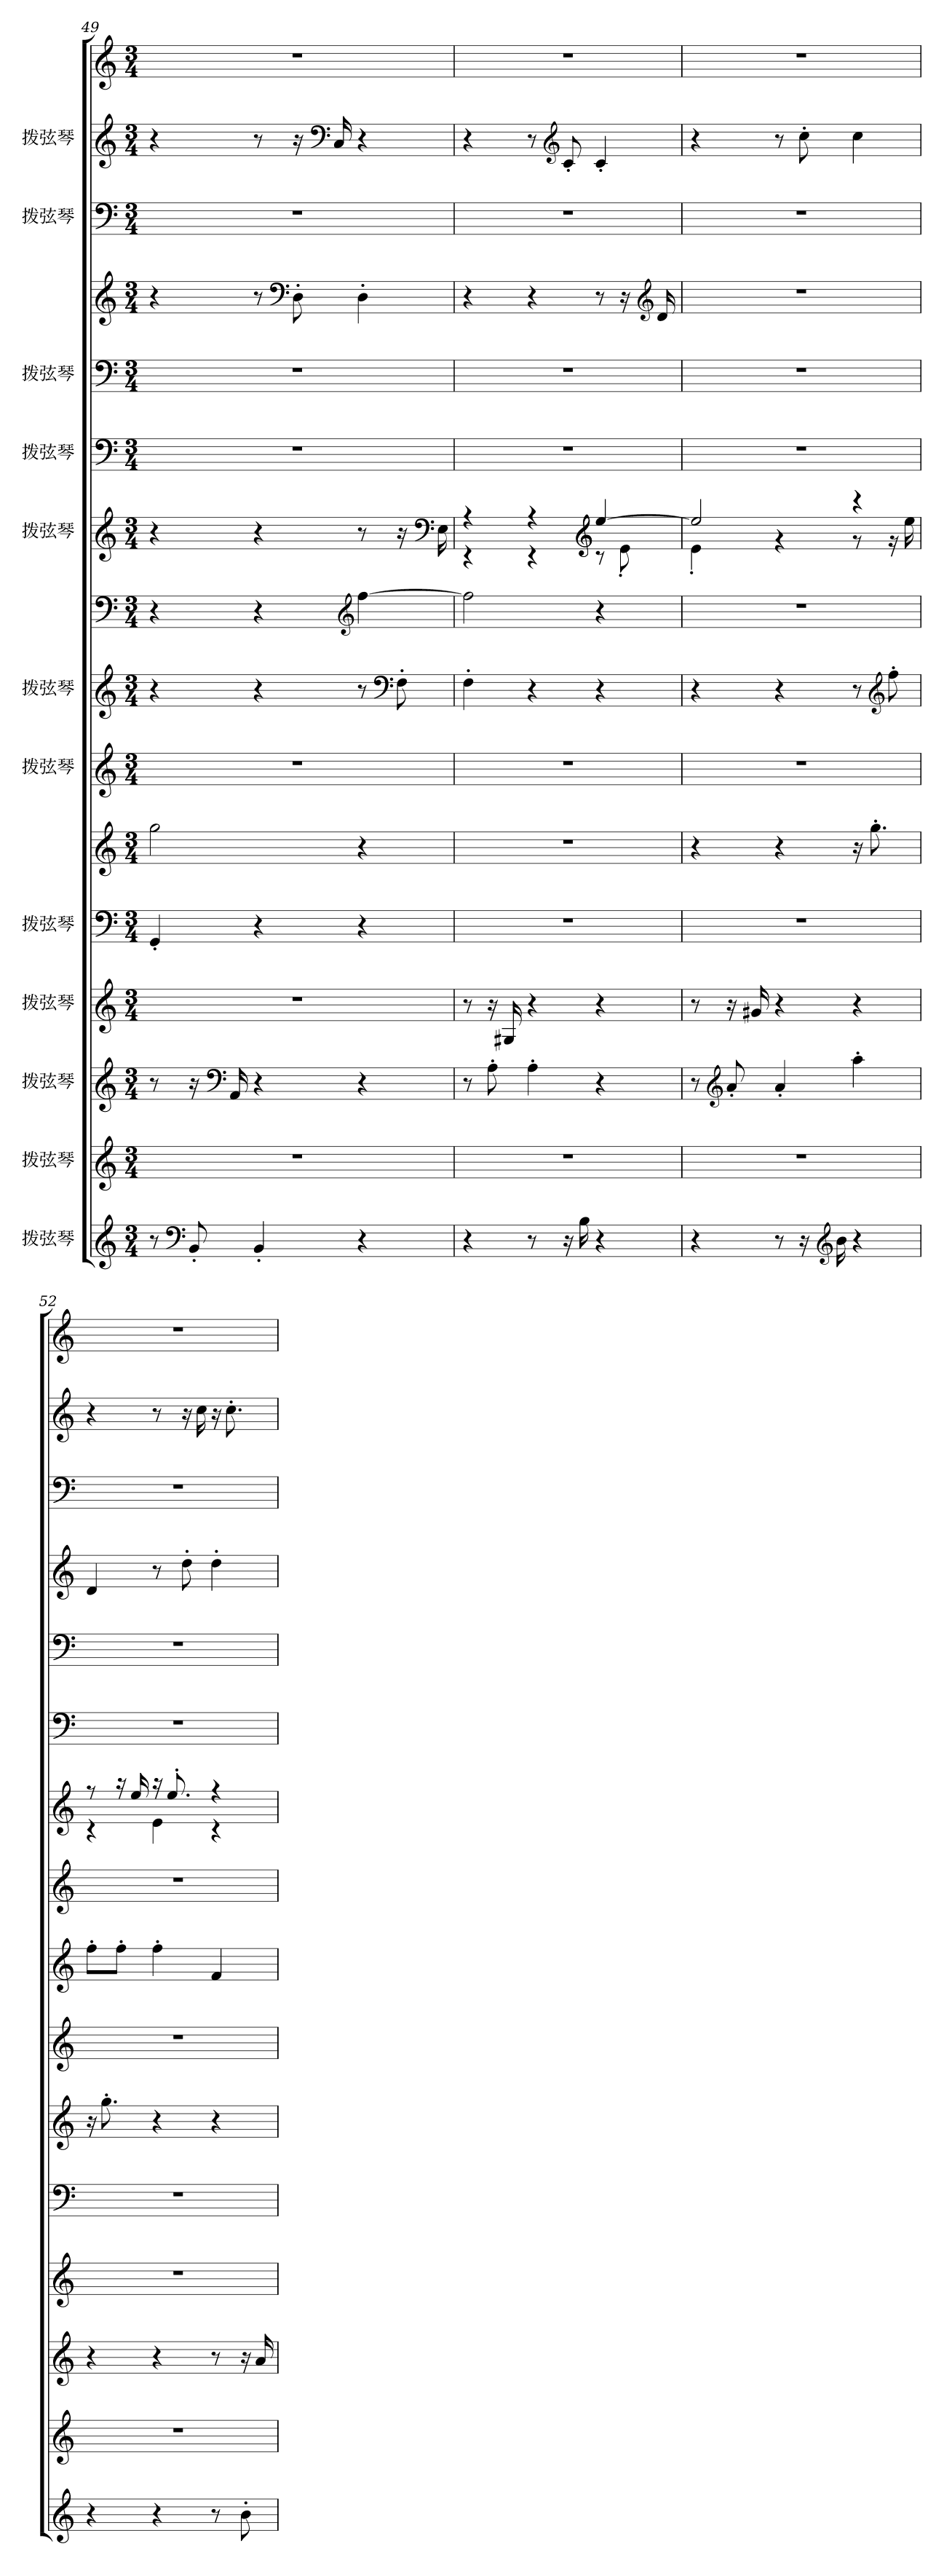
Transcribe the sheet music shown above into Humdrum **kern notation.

**kern	**kern	**kern	**kern	**kern	**kern	**kern	**kern	**kern	**kern	**kern	**kern	**kern	**kern	**kern	**kern
*part12	*part11	*part10	*part9	*part8	*part8	*part7	*part6	*part6	*part5	*part4	*part3	*part3	*part2	*part1	*part1
*staff16	*staff15	*staff14	*staff13	*staff12	*staff11	*staff10	*staff9	*staff8	*staff7	*staff6	*staff5	*staff4	*staff3	*staff2	*staff1
*I"拨弦琴	*I"拨弦琴	*I"拨弦琴	*I"拨弦琴	*I"拨弦琴	*	*I"拨弦琴	*I"拨弦琴	*	*I"拨弦琴	*I"拨弦琴	*I"拨弦琴	*	*I"拨弦琴	*I"拨弦琴	*
*clefG2	*clefG2	*clefG2	*clefG2	*clefF4	*clefG2	*clefG2	*clefG2	*clefF4	*clefG2	*clefF4	*clefF4	*clefG2	*clefF4	*clefG2	*clefG2
*k[]	*k[]	*k[]	*k[]	*k[]	*k[]	*k[]	*k[]	*k[]	*k[]	*k[]	*k[]	*k[]	*k[]	*k[]	*k[]
*M3/4	*M3/4	*M3/4	*M3/4	*M3/4	*M3/4	*M3/4	*M3/4	*M3/4	*M3/4	*M3/4	*M3/4	*M3/4	*M3/4	*M3/4	*M3/4
=49	=49	=49	=49	=49	=49	=49	=49	=49	=49	=49	=49	=49	=49	=49	=49
8r	2.r	8r	2.r	4GG'/	2gg\	2.r	4r	4r	4r	2.r	2.r	4r	2.r	4r	2.r
*clefF4	*	*	*	*	*	*	*	*	*	*	*	*	*	*	*
8BB'/	.	16r	.	.	.	.	.	.	.	.	.	.	.	.	.
*	*	*clefF4	*	*	*	*	*	*	*	*	*	*	*	*	*
.	.	16AA/	.	.	.	.	.	.	.	.	.	.	.	.	.
4BB'/	.	4r	.	4r	.	.	4r	4r	4r	.	.	8r	.	8r	.
*	*	*	*	*	*	*	*	*	*	*	*	*clefF4	*	*	*
.	.	.	.	.	.	.	.	.	.	.	.	8D'\	.	16r	.
*	*	*	*	*	*	*	*	*	*	*	*	*	*	*clefF4	*
.	.	.	.	.	.	.	.	.	.	.	.	.	.	16C/	.
*	*	*	*	*	*	*	*	*clefG2	*	*	*	*	*	*	*
4r	.	4r	.	4r	4r	.	8r	[4ff\	8r	.	.	4D'\	.	4r	.
*	*	*	*	*	*	*	*clefF4	*	*	*	*	*	*	*	*
.	.	.	.	.	.	.	8F'\	.	16r	.	.	.	.	.	.
*	*	*	*	*	*	*	*	*	*clefF4	*	*	*	*	*	*
.	.	.	.	.	.	.	.	.	16E\	.	.	.	.	.	.
!!LO:PB:g=z
=50	=50	=50	=50	=50	=50	=50	=50	=50	=50	=50	=50	=50	=50	=50	=50
*	*	*	*	*	*	*	*	*	*^	*	*	*	*	*	*
4r	2.r	8r	8r	2.r	2.r	2.r	4F'\	2ff\]	4r	4r	2.r	2.r	4r	2.r	4r	2.r
.	.	8A'\	16r	.	.	.	.	.	.	.	.	.	.	.	.	.
.	.	.	16G#X/	.	.	.	.	.	.	.	.	.	.	.	.	.
8r	.	4A'\	4r	.	.	.	4r	.	4r	4r	.	.	4r	.	8r	.
*	*	*	*	*	*	*	*	*	*	*	*	*	*	*	*clefG2	*
16r	.	.	.	.	.	.	.	.	.	.	.	.	.	.	8c'/	.
16B\	.	.	.	.	.	.	.	.	.	.	.	.	.	.	.	.
*	*	*	*	*	*	*	*	*	*clefG2	*	*	*	*	*	*	*
4r	.	4r	4r	.	.	.	4r	4r	[4ee/	8r	.	.	8r	.	4c'/	.
.	.	.	.	.	.	.	.	.	.	8e'\	.	.	16r	.	.	.
*	*	*	*	*	*	*	*	*	*	*	*	*	*clefG2	*	*	*
.	.	.	.	.	.	.	.	.	.	.	.	.	16d/	.	.	.
=51	=51	=51	=51	=51	=51	=51	=51	=51	=51	=51	=51	=51	=51	=51	=51	=51
4r	2.r	8r	8r	2.r	4r	2.r	4r	2.r	2ee/]	4e'\	2.r	2.r	2.r	2.r	4r	2.r
*	*	*clefG2	*	*	*	*	*	*	*	*	*	*	*	*	*	*
.	.	8a'/	16r	.	.	.	.	.	.	.	.	.	.	.	.	.
.	.	.	16g#X/	.	.	.	.	.	.	.	.	.	.	.	.	.
8r	.	4a'/	4r	.	4r	.	4r	.	.	4r	.	.	.	.	8r	.
16r	.	.	.	.	.	.	.	.	.	.	.	.	.	.	8cc'\	.
*clefG2	*	*	*	*	*	*	*	*	*	*	*	*	*	*	*	*
16b\	.	.	.	.	.	.	.	.	.	.	.	.	.	.	.	.
4r	.	4aa'\	4r	.	16r	.	8r	.	4r	8r	.	.	.	.	4cc\	.
.	.	.	.	.	8.gg'\	.	.	.	.	.	.	.	.	.	.	.
*	*	*	*	*	*	*	*clefG2	*	*	*	*	*	*	*	*	*
.	.	.	.	.	.	.	8ff'\	.	.	16r	.	.	.	.	.	.
.	.	.	.	.	.	.	.	.	.	16ee\	.	.	.	.	.	.
=52	=52	=52	=52	=52	=52	=52	=52	=52	=52	=52	=52	=52	=52	=52	=52	=52
4r	2.r	4r	2.r	2.r	16r	2.r	8ff'\L	2.r	8r	4r	2.r	2.r	4d/	2.r	4r	2.r
.	.	.	.	.	8.gg'\	.	.	.	.	.	.	.	.	.	.	.
.	.	.	.	.	.	.	8ff'\J	.	16r	.	.	.	.	.	.	.
.	.	.	.	.	.	.	.	.	16ee/	.	.	.	.	.	.	.
4r	.	4r	.	.	4r	.	4ff'\	.	16r	4e\	.	.	8r	.	8r	.
.	.	.	.	.	.	.	.	.	8.ee'/	.	.	.	.	.	.	.
.	.	.	.	.	.	.	.	.	.	.	.	.	8dd'\	.	16r	.
.	.	.	.	.	.	.	.	.	.	.	.	.	.	.	16cc\	.
8r	.	8r	.	.	4r	.	4f/	.	4r	4r	.	.	4dd'\	.	16r	.
.	.	.	.	.	.	.	.	.	.	.	.	.	.	.	8.cc'\	.
8b'\	.	16r	.	.	.	.	.	.	.	.	.	.	.	.	.	.
.	.	16a/	.	.	.	.	.	.	.	.	.	.	.	.	.	.
*	*	*	*	*	*	*	*	*	*v	*v	*	*	*	*	*	*
=	=	=	=	=	=	=	=	=	=	=	=	=	=	=	=
*-	*-	*-	*-	*-	*-	*-	*-	*-	*-	*-	*-	*-	*-	*-	*-
